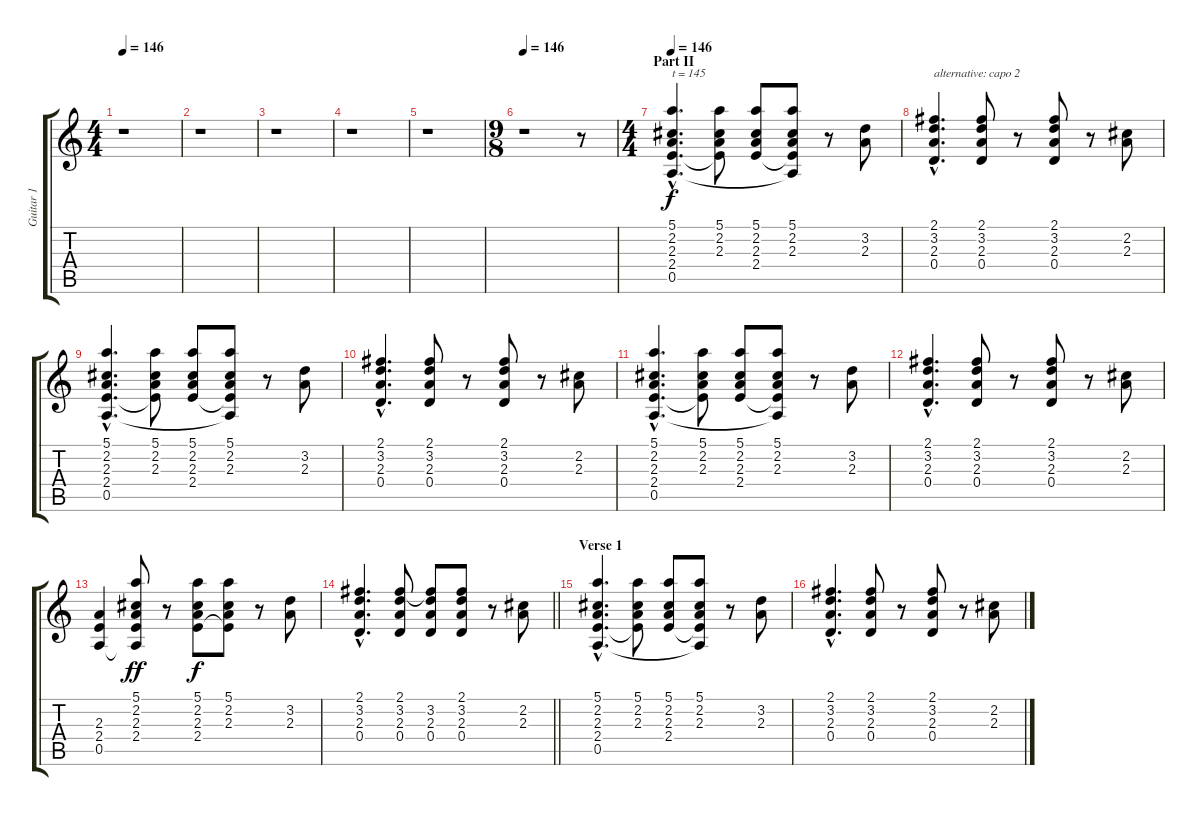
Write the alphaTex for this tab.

\track ("Guitar 1" "Guitar 1") {instrument electricguitarclean}
\staff {score tabs}
\tuning (E4 B3 G3 D3 A2 E2) {hide}
\ts (4 4)
\tempo 146
\clef g2
\ks c
r.1{dy f} |
r.1 |
r.1 |
r.1 |
r.1 |
\ts (9 8)
\tempo 146
r.1 r.8 |
\ts (4 4)
\section ("" "Part II")
\tempo 146
(5.1{hac} 2.2{hac} 2.3{hac} 2.4{hac} 0.5{hac}).4{d txt "t = 145"} (5.1 2.2 2.3 2.4{t}).8 (5.1 2.2 2.3 2.4).8 (5.1 2.2 2.3 2.4{t} 0.5{t}).8 r.8 (3.2 2.3).8 |
(2.1{hac} 3.2{hac} 2.3{hac} 0.4{hac}).4{d txt "alternative: capo 2"} (2.1 3.2 2.3 0.4).8 r.8 (2.1 3.2 2.3 0.4).8 r.8 (2.2 2.3).8 |
(5.1{hac} 2.2{hac} 2.3{hac} 2.4{hac} 0.5{hac}).4{d} (5.1 2.2 2.3 2.4{t}).8 (5.1 2.2 2.3 2.4).8 (5.1 2.2 2.3 2.4{t} 0.5{t}).8 r.8 (3.2 2.3).8 |
(2.1{hac} 3.2{hac} 2.3{hac} 0.4{hac}).4{d} (2.1 3.2 2.3 0.4).8 r.8 (2.1 3.2 2.3 0.4).8 r.8 (2.2 2.3).8 |
(5.1{hac} 2.2{hac} 2.3{hac} 2.4{hac} 0.5{hac}).4{d} (5.1 2.2 2.3 2.4{t}).8 (5.1 2.2 2.3 2.4).8 (5.1 2.2 2.3 2.4{t} 0.5{t}).8 r.8 (3.2 2.3).8 |
(2.1{hac} 3.2{hac} 2.3{hac} 0.4{hac}).4{d} (2.1 3.2 2.3 0.4).8 r.8 (2.1 3.2 2.3 0.4).8 r.8 (2.2 2.3).8 |
(2.3 2.4 0.5).4 (5.1 2.2 2.3 2.4 0.5{t}).8{dy ff} r.8 (5.1 2.2 2.3 2.4).8{dy f} (5.1 2.2 2.3 2.4{t}).8 r.8 (3.2 2.3).8 |
\barLineRight lightlight
(2.1{hac} 3.2{hac} 2.3{hac} 0.4{hac}).4{d} (2.1 3.2 2.3 0.4).8 (2.1{t} 3.2 2.3 0.4).8 (2.1 3.2 2.3 0.4).8 r.8 (2.2 2.3).8 |
\section ("" "Verse 1")
(5.1{hac} 2.2{hac} 2.3{hac} 2.4{hac} 0.5{hac}).4{d} (5.1 2.2 2.3 2.4{t}).8 (5.1 2.2 2.3 2.4).8 (5.1 2.2 2.3 2.4{t} 0.5{t}).8 r.8 (3.2 2.3).8 |
(2.1{hac} 3.2{hac} 2.3{hac} 0.4{hac}).4{d} (2.1 3.2 2.3 0.4).8 r.8 (2.1 3.2 2.3 0.4).8 r.8 (2.2 2.3).8
